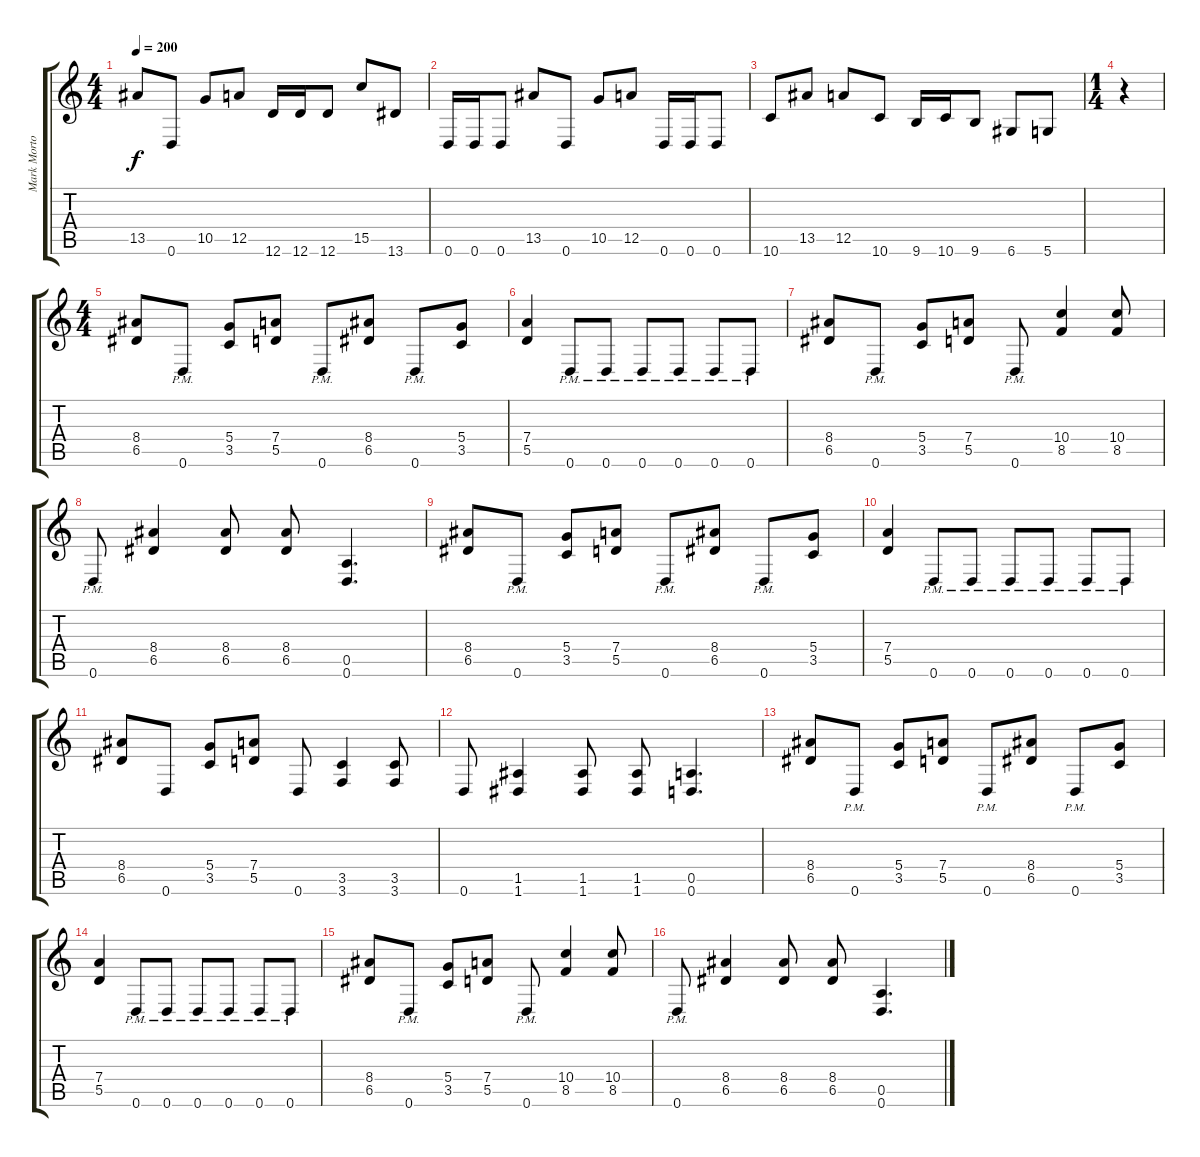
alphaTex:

\track ("Mark Morton" "Mark Morto") {instrument distortionguitar}
\staff {score tabs}
\tuning (E4 B3 G3 D3 A2 D2) {hide}
\ts (4 4)
\tempo 200
\clef g2
\ks c
13.5.8{dy f} 0.6.8 10.5.8 12.5.8 12.6.16 12.6.16 12.6.8 15.5.8 13.6.8 |
0.6.16 0.6.16 0.6.8 13.5.8 0.6.8 10.5.8 12.5.8 0.6.16 0.6.16 0.6.8 |
10.6.8 13.5.8 12.5.8 10.6.8 9.6.16 10.6.16 9.6.8 6.6.8 5.6.8 |
\ts (1 4)
r.4 |
\ts (4 4)
(8.4 6.5).8 0.6{pm}.8 (5.4 3.5).8 (7.4 5.5).8 0.6{pm}.8 (8.4 6.5).8 0.6{pm}.8 (5.4 3.5).8 |
(7.4 5.5).4 0.6{pm}.8 0.6{pm}.8 0.6{pm}.8 0.6{pm}.8 0.6{pm}.8 0.6{pm}.8 |
(8.4 6.5).8 0.6{pm}.8 (5.4 3.5).8 (7.4 5.5).8 0.6{pm}.8 (10.4 8.5).4 (10.4 8.5).8 |
0.6{pm}.8 (8.4 6.5).4 (8.4 6.5).8 (8.4 6.5).8 (0.5 0.6).4{d} |
(8.4 6.5).8 0.6{pm}.8 (5.4 3.5).8 (7.4 5.5).8 0.6{pm}.8 (8.4 6.5).8 0.6{pm}.8 (5.4 3.5).8 |
(7.4 5.5).4 0.6{pm}.8 0.6{pm}.8 0.6{pm}.8 0.6{pm}.8 0.6{pm}.8 0.6{pm}.8 |
(8.4 6.5).8 0.6.8 (5.4 3.5).8 (7.4 5.5).8 0.6.8 (3.5 3.6).4 (3.5 3.6).8 |
0.6.8 (1.5 1.6).4 (1.5 1.6).8 (1.5 1.6).8 (0.5 0.6).4{d} |
(8.4 6.5).8 0.6{pm}.8 (5.4 3.5).8 (7.4 5.5).8 0.6{pm}.8 (8.4 6.5).8 0.6{pm}.8 (5.4 3.5).8 |
(7.4 5.5).4 0.6{pm}.8 0.6{pm}.8 0.6{pm}.8 0.6{pm}.8 0.6{pm}.8 0.6{pm}.8 |
(8.4 6.5).8 0.6{pm}.8 (5.4 3.5).8 (7.4 5.5).8 0.6{pm}.8 (10.4 8.5).4 (10.4 8.5).8 |
0.6{pm}.8 (8.4 6.5).4 (8.4 6.5).8 (8.4 6.5).8 (0.5 0.6).4{d}
